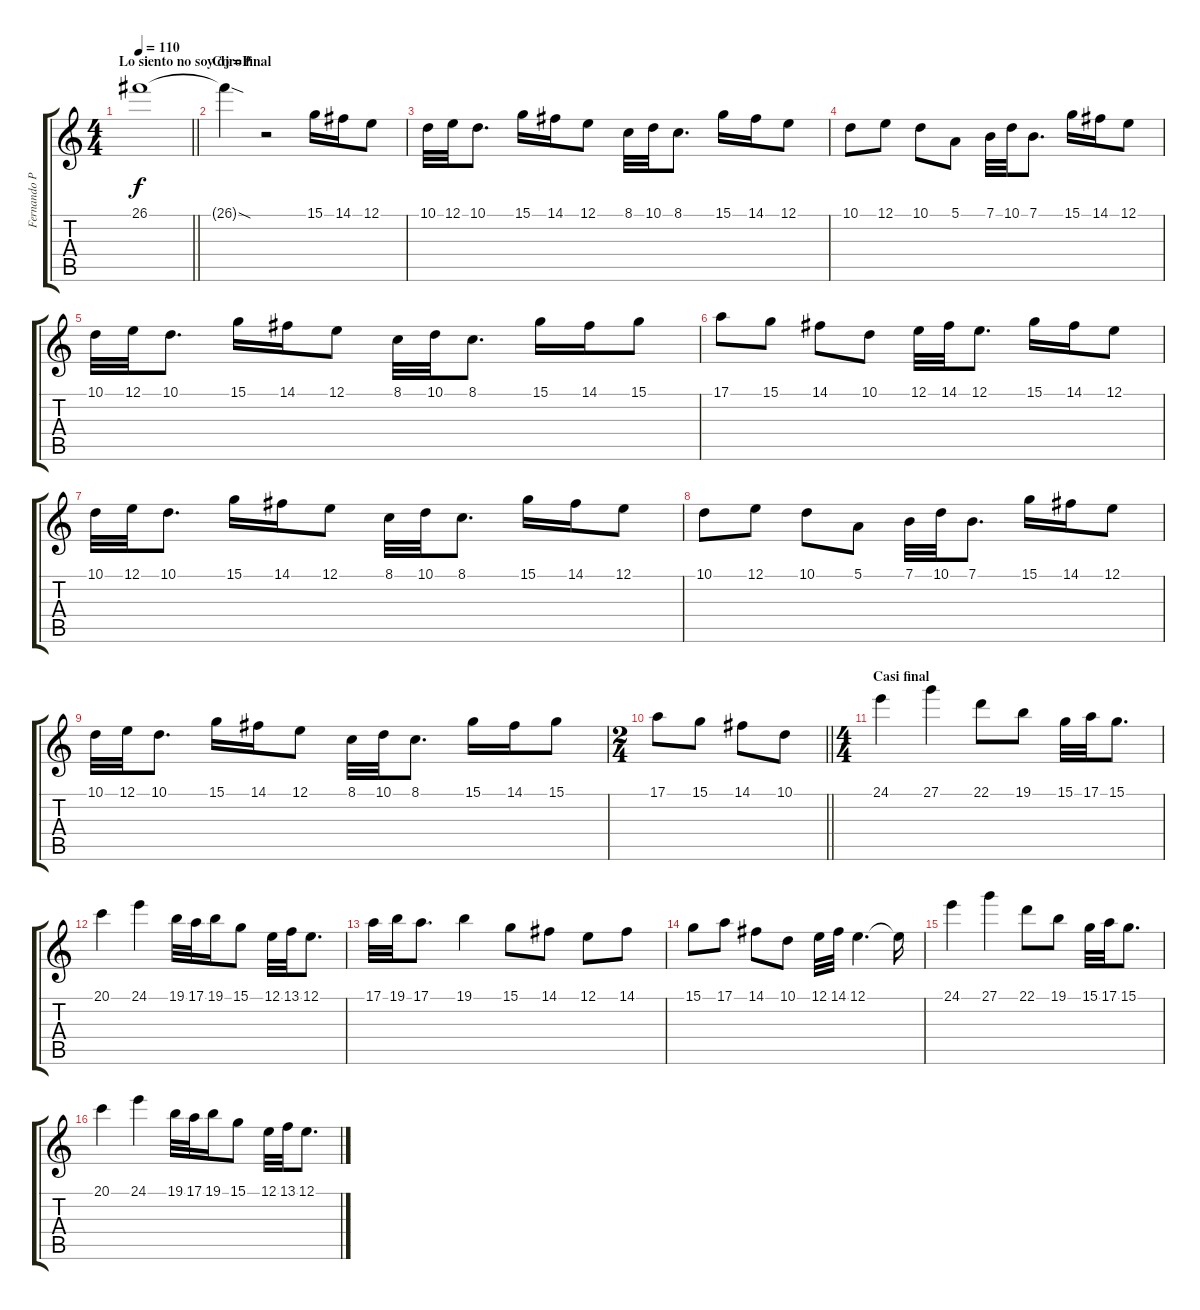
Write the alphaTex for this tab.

\track ("Fernando Ponce de León" "Fernando P") {instrument flute}
\staff {score tabs}
\tuning (E4 B3 G3 D3 A2 E2) {hide}
\ts (4 4)
\section ("" "Lo siento no soy dj =P")
\tempo 110
\clef g2
\barLineRight lightlight
\ks c
26.1.1{dy f} |
\section ("" "Coro final")
26.1{sod t}.4 r.2 15.1.16 14.1.16 12.1.8 |
10.1.32 12.1.32 10.1.8{d} 15.1.16 14.1.16 12.1.8 8.1.32 10.1.32 8.1.8{d} 15.1.16 14.1.16 12.1.8 |
10.1.8 12.1.8 10.1.8 5.1.8 7.1.32 10.1.32 7.1.8{d} 15.1.16 14.1.16 12.1.8 |
10.1.32 12.1.32 10.1.8{d} 15.1.16 14.1.16 12.1.8 8.1.32 10.1.32 8.1.8{d} 15.1.16 14.1.16 15.1.8 |
17.1.8 15.1.8 14.1.8 10.1.8 12.1.32 14.1.32 12.1.8{d} 15.1.16 14.1.16 12.1.8 |
10.1.32 12.1.32 10.1.8{d} 15.1.16 14.1.16 12.1.8 8.1.32 10.1.32 8.1.8{d} 15.1.16 14.1.16 12.1.8 |
10.1.8 12.1.8 10.1.8 5.1.8 7.1.32 10.1.32 7.1.8{d} 15.1.16 14.1.16 12.1.8 |
10.1.32 12.1.32 10.1.8{d} 15.1.16 14.1.16 12.1.8 8.1.32 10.1.32 8.1.8{d} 15.1.16 14.1.16 15.1.8 |
\ts (2 4)
\barLineRight lightlight
17.1.8 15.1.8 14.1.8 10.1.8 |
\ts (4 4)
\section ("" "Casi final")
24.1.4{volume 15} 27.1.4 22.1.8 19.1.8 15.1.32 17.1.32 15.1.8{d} |
20.1.4 24.1.4 19.1.32 17.1.32 19.1.16 15.1.8 12.1.32 13.1.32 12.1.8{d} |
17.1.32 19.1.32 17.1.8{d} 19.1.4 15.1.8 14.1.8 12.1.8 14.1.8 |
15.1.8 17.1.8 14.1.8 10.1.8 12.1.32 14.1.32 12.1.4{d} 12.1{t}.16 |
24.1.4 27.1.4 22.1.8 19.1.8 15.1.32 17.1.32 15.1.8{d} |
20.1.4 24.1.4 19.1.32 17.1.32 19.1.16 15.1.8 12.1.32 13.1.32 12.1.8{d}
